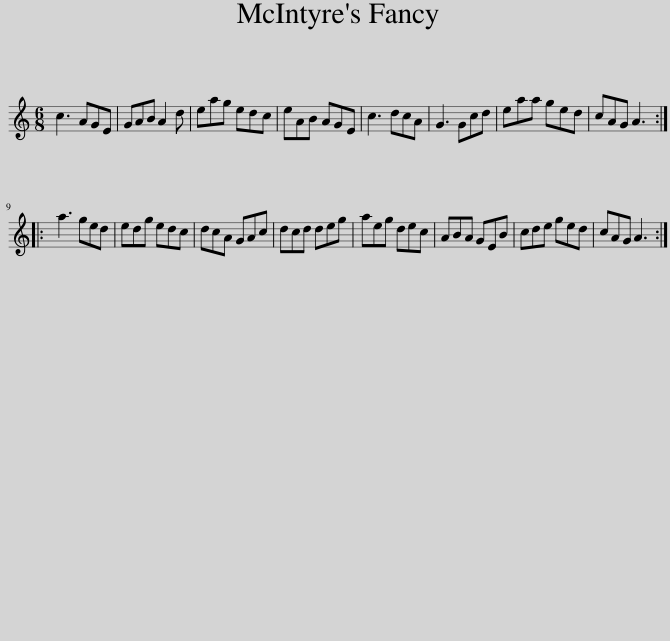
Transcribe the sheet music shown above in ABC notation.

X:1
L:1/8
M:6/8
I:linebreak $
K:C
V:1 treble
V:1
 c3 AGE | GAB A2 d | eag edc | eAB AGE | c3 dcA | %5
 G3 Gcd | eaa ged | cAG A3 ::$ a3 ged | edg edc | %10
 dcA GAc | dcd deg | aeg dec | ABA GEB | cde ged | %15
 cAG A3 :| %16
